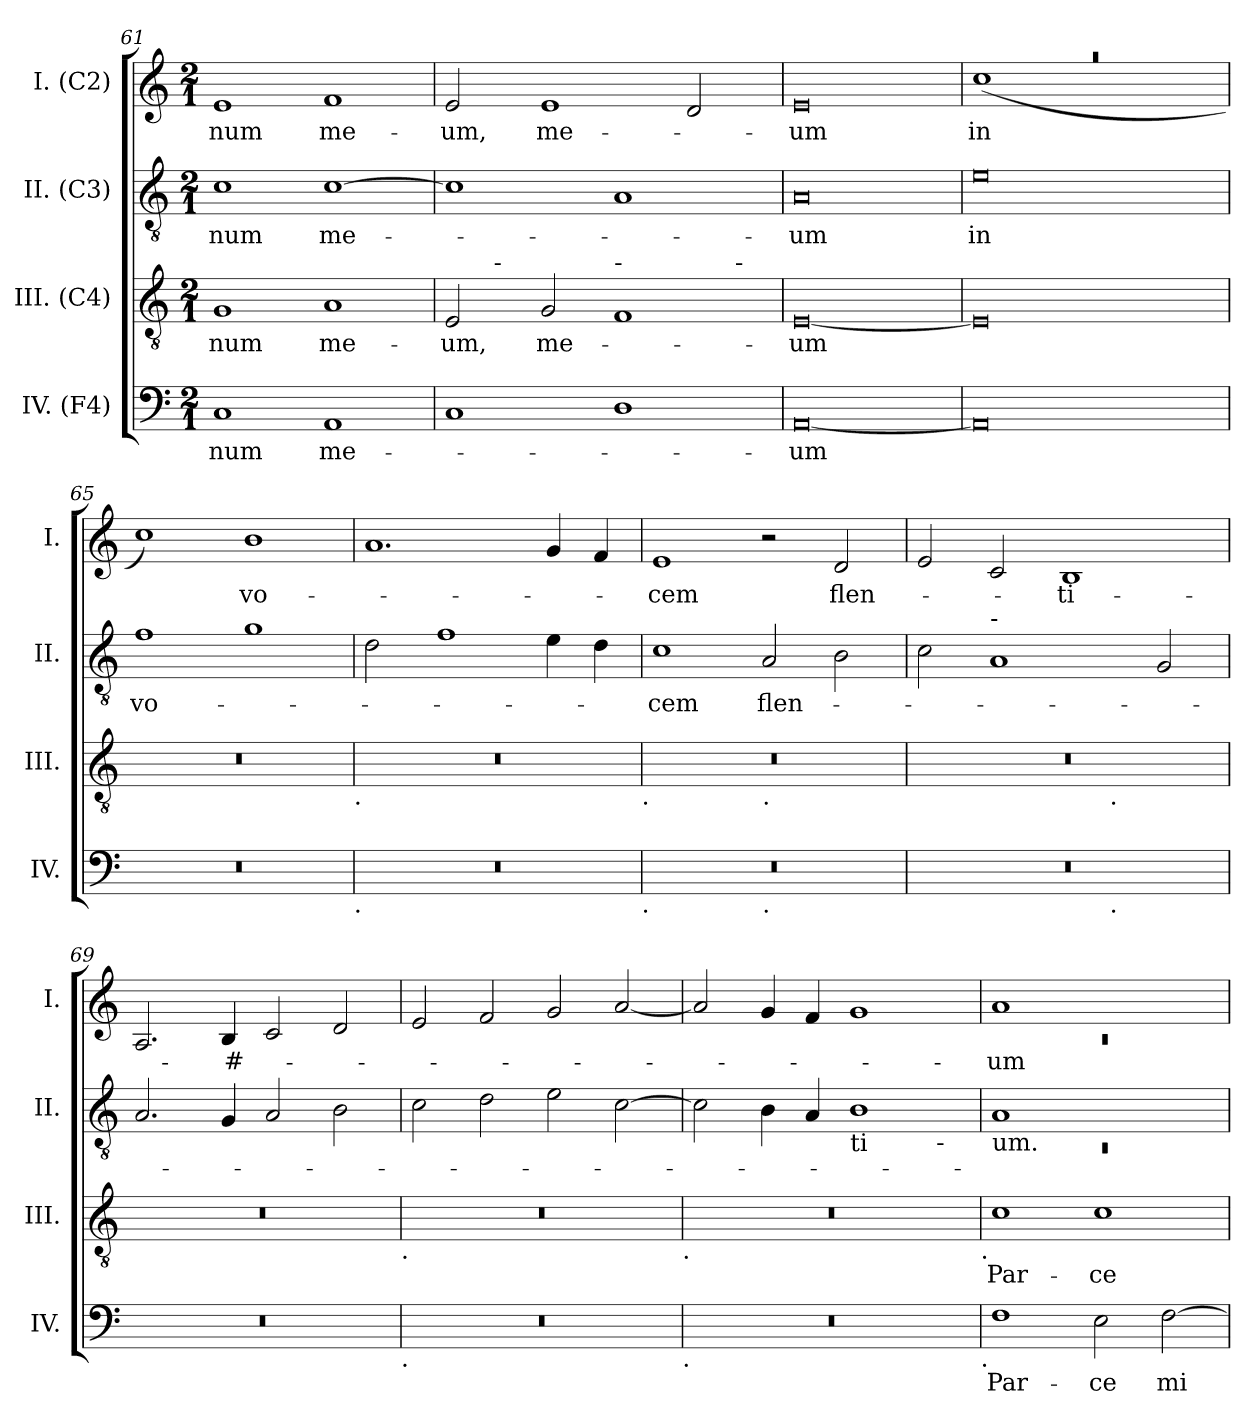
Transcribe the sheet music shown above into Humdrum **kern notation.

**kern	**text	**kern	**text	**kern	**text	**kern	**text
*part4	*part4	*part3	*part3	*part2	*part2	*part1	*part1
*staff4	*staff4	*staff3	*staff3	*staff2	*staff2	*staff1	*staff1
*I"IV. (F4)	*	*I"III. (C4)	*	*I"II. (C3)	*	*I"I. (C2)	*
*I'IV.	*	*I'III.	*	*I'II.	*	*I'I.	*
*clefF4	*	*clefGv2	*	*clefGv2	*	*clefG2	*
*k[]	*	*k[]	*	*k[]	*	*k[]	*
*M2/1	*	*M2/1	*	*M2/1	*	*M2/1	*
=61	=61	=61	=61	=61	=61	=61	=61
1C	-num	1G	-num	1c	-num	1e	-num
1AA	me-	1A	me-	[1c	me-	1f	me-
=62	=62	=62	=62	=62	=62	=62	=62
*	*	*^	*	*	*	*	*
*	*	*	*^	*	*	*	*	*
1C	.	2E/	4ryy	1..ryy	-um,	1c]	.	2e/	-um,
!	!	!	!LO:TX:a:t=-	!	!	!	!	!	!
.	.	.	1..ryy	.	.	.	.	.	.
.	.	2G/	.	.	me-	.	.	1e	me-
!	!	!LO:TX:a:t=-	!	!	!	!	!	!	!
1D	.	1F	.	.	.	1A	.	.	.
.	.	.	.	.	.	.	.	2d/	.
!	!	!	!	!LO:TX:a:t=-	!	!	!	!	!
.	.	.	.	4ryy	.	.	.	.	.
*	*	*v	*v	*v	*	*	*	*	*
=63	=63	=63	=63	=63	=63	=63	=63
[0AA	-um	[0E	-um	0A	-um	0e	-um
=64	=64	=64	=64	=64	=64	=64	=64
*	*	*	*	*	*	*^	*
0AA]	.	0E]	.	0e	in	0raa	(>1cc	in
.	.	.	.	.	.	.	2ryy	.
.	.	.	.	.	.	.	2ryy	.
*	*	*	*	*	*	*v	*v	*
!!LO:LB:g=z
=65	=65	=65	=65	=65	=65	=65	=65
0r	.	0r	.	1f	vo-	1cc)	.
.	.	.	.	1g	.	1b	vo-
!	!	!LO:TX:b:t=.	!	!	!	!	!
!LO:TX:b:t=.	!	!	!	!	!	!	!
=66	=66	=66	=66	=66	=66	=66	=66
0r	.	0r	.	2d\	.	1.a	.
.	.	.	.	1f	.	.	.
.	.	.	.	4e\	.	4g/	.
.	.	.	.	4d\	.	4f/	.
!	!	!LO:TX:b:t=.	!	!	!	!	!
!LO:TX:b:t=.	!	!	!	!	!	!	!
=67	=67	=67	=67	=67	=67	=67	=67
*^	*	*^	*	*	*	*	*
0r	1ryy	.	0r	1ryy	.	1c	-cem	1e	-cem
!	!	!	!	!LO:TX:b:t=.	!	!	!	!	!
!	!LO:TX:b:t=.	!	!	!	!	!	!	!	!
.	1ryy	.	.	1ryy	.	2A/	flen-	2r	.
.	.	.	.	.	.	2B\	.	2d/	flen-
=68	=68	=68	=68	=68	=68	=68	=68	=68	=68
0r	1ryy	.	0r	1ryy	.	2c\	.	2e/	.
!	!	!	!	!	!	!LO:TX:a:t=-	!	!	!
.	.	.	.	.	.	1A	.	2c/	.
.	4ryy	.	.	4ryy	.	.	.	1B	-ti-
!	!	!	!	!LO:TX:b:t=.	!	!	!	!	!
!	!LO:TX:b:t=.	!	!	!	!	!	!	!	!
.	2.ryy	.	.	2.ryy	.	.	.	.	.
.	.	.	.	.	.	2G/	.	.	.
*v	*v	*	*	*	*	*	*	*	*
*	*	*v	*v	*	*	*	*	*
=69	=69	=69	=69	=69	=69	=69	=69
0r	.	0r	.	2.A/	.	2.A/	.
.	.	.	.	4G/	.	4B/	-#-
.	.	.	.	2A/	.	2c/	.
.	.	.	.	2B\	.	2d/	.
!	!	!LO:TX:b:t=.	!	!	!	!	!
!LO:TX:b:t=.	!	!	!	!	!	!	!
!!LO:PB:g=z
=70	=70	=70	=70	=70	=70	=70	=70
0r	.	0r	.	2c\	.	2e/	.
.	.	.	.	2d\	.	2f/	.
.	.	.	.	2e\	.	2g/	.
.	.	.	.	[2c\	.	[2a/	.
!	!	!LO:TX:b:t=.	!	!	!	!	!
!LO:TX:b:t=.	!	!	!	!	!	!	!
=71	=71	=71	=71	=71	=71	=71	=71
*	*	*	*	*^	*	*	*
0r	.	0r	.	2c\]	1..ryy	.	2a/]	.
.	.	.	.	4B\	.	.	4g/	.
.	.	.	.	4A/	.	.	4f/	.
!	!	!	!	!LO:TX:b:t=ti	!	!	!	!
.	.	.	.	1B	.	.	1g	.
!	!	!	!	!	!LO:TX:b:t=-	!	!	!
.	.	.	.	.	4ryy	.	.	.
!	!	!LO:TX:b:t=.	!	!	!	!	!	!
!LO:TX:b:t=.	!	!	!	!	!	!	!	!
=72	=72	=72	=72	=72	=72	=72	=72	=72
*	*	*	*	*	*	*	*^	*
!	!	!	!	!LO:TX:b:t=um.	!	!	!	!	!
1F	Par-	1c	Par-	1A	0rC	.	1a	0rc	-um
2E\	-ce	1c	-ce	1ryy	.	.	1ryy	.	.
[2F\	mi-	.	.	.	.	.	.	.	.
*	*	*	*	*v	*v	*	*	*	*
*	*	*	*	*	*	*v	*v	*
=	=	=	=	=	=	=	=
*-	*-	*-	*-	*-	*-	*-	*-
